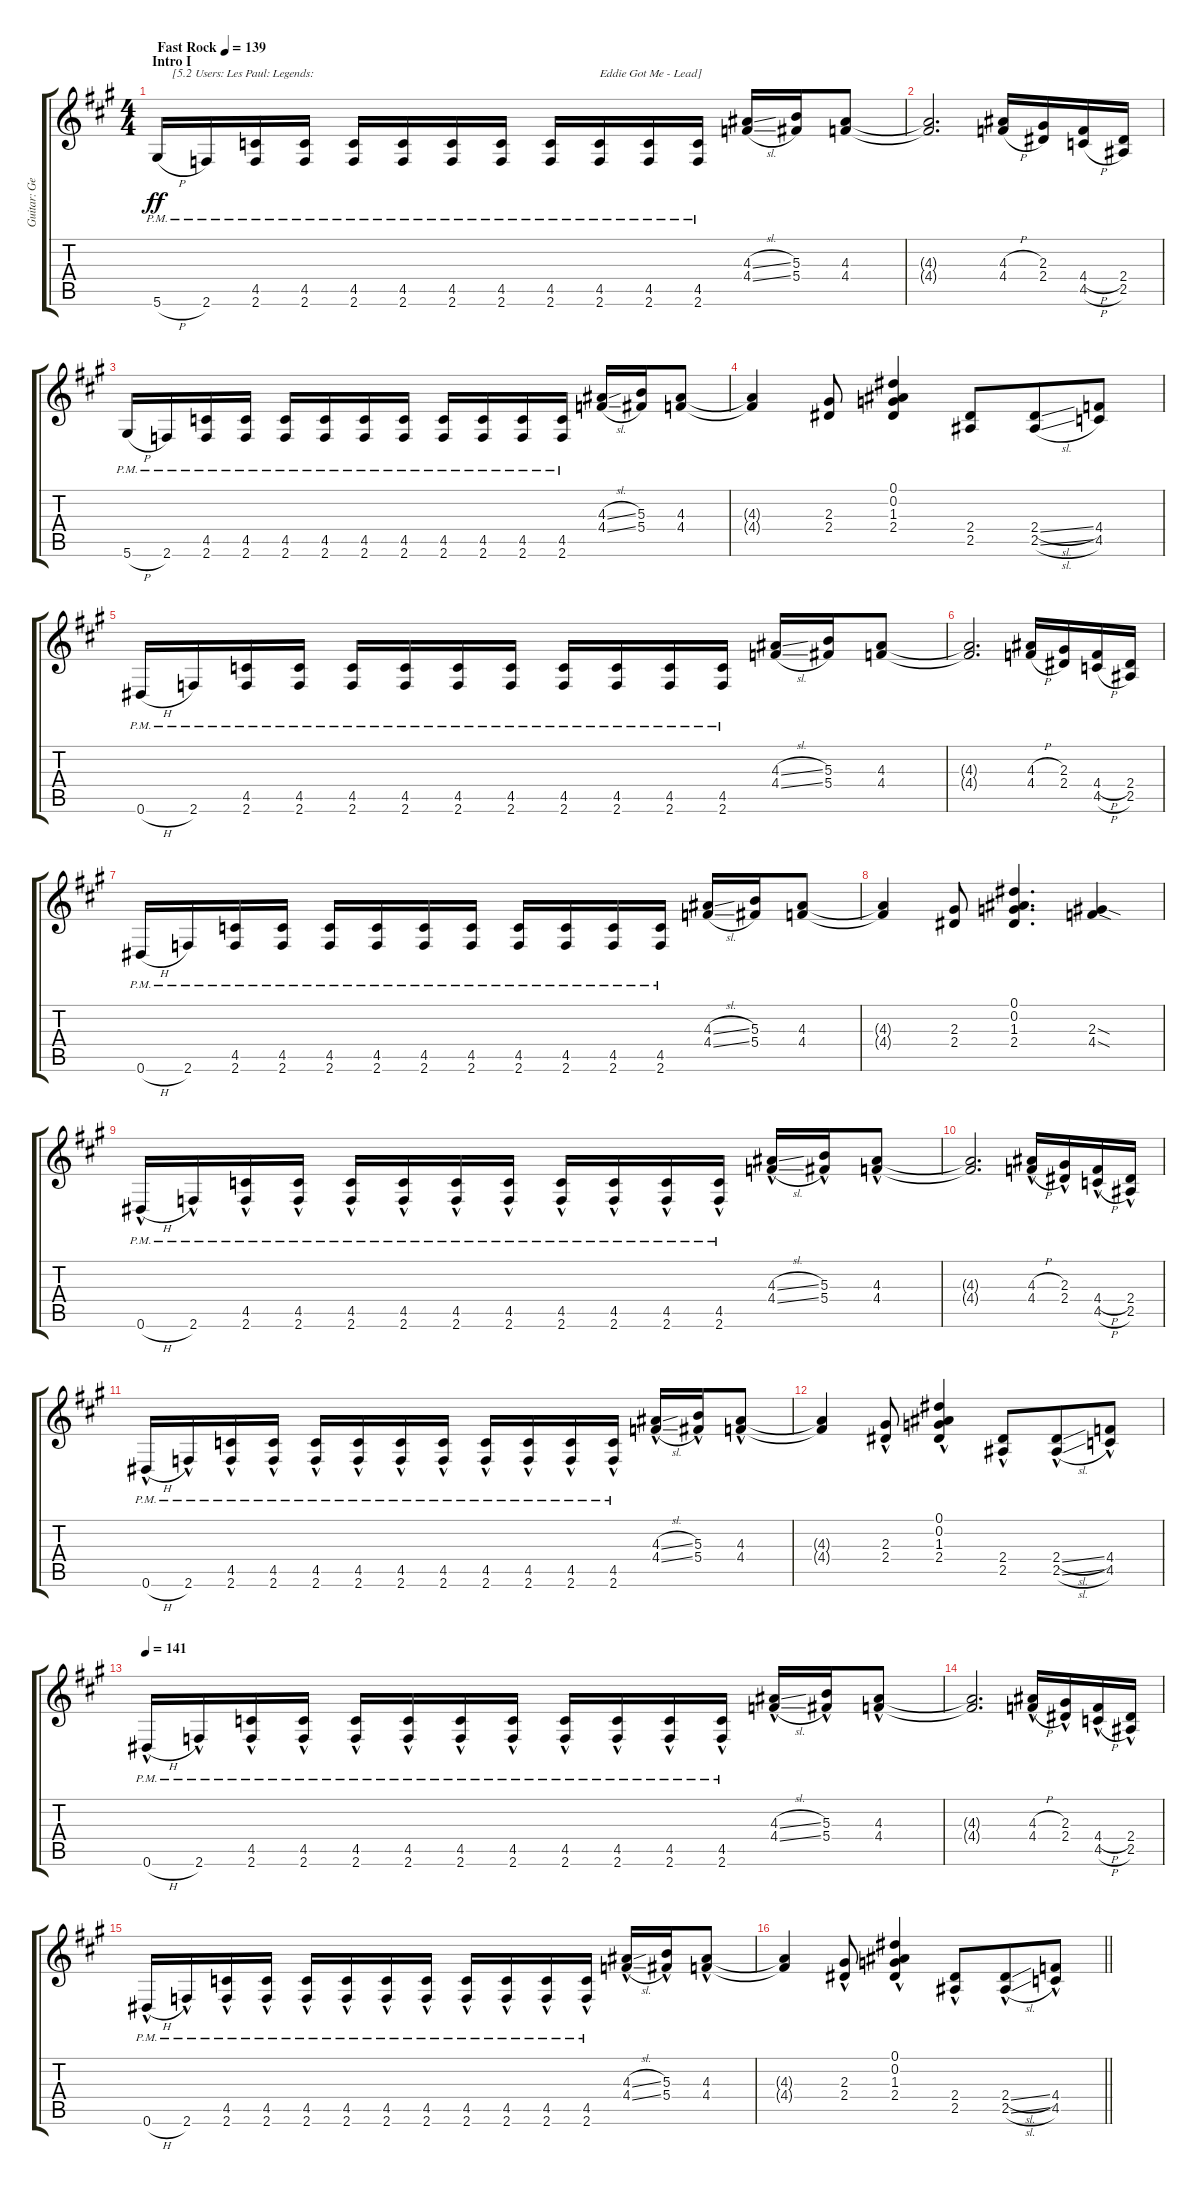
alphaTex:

\track ("Guitar: George" "Guitar: Ge") {instrument distortionguitar}
\staff {score tabs}
\tuning (Eb4 Bb3 Gb3 Db3 Ab2 Eb2) {hide}
\ts (4 4)
\section ("" "Intro I")
\tempo (139 "Fast Rock")
\clef g2
\ks a
5.6{h pm}.16{txt "     [5.2 Users: Les Paul: Legends:" dy ff instrument distortionguitar} 2.6{pm}.16 (4.5{pm} 2.6{pm}).16 (4.5{pm} 2.6{pm}).16 (4.5{pm} 2.6{pm}).16 (4.5{pm} 2.6{pm}).16 (4.5{pm} 2.6{pm}).16 (4.5{pm} 2.6{pm}).16 (4.5{pm} 2.6{pm}).16 (4.5{pm} 2.6{pm}).16{txt "Eddie Got Me - Lead]"} (4.5{pm} 2.6{pm}).16 (4.5{pm} 2.6{pm}).16 (4.3{sl} 4.4{sl}).16 (5.3 5.4).16 (4.3 4.4).8 |
(4.3{t} 4.4{t}).2{d} (4.3{h} 4.4{h}).16 (2.3 2.4).16 (4.4{h} 4.5{h}).16 (2.4 2.5).16 |
5.6{h pm}.16 2.6{pm}.16 (4.5{pm} 2.6{pm}).16 (4.5{pm} 2.6{pm}).16 (4.5{pm} 2.6{pm}).16 (4.5{pm} 2.6{pm}).16 (4.5{pm} 2.6{pm}).16 (4.5{pm} 2.6{pm}).16 (4.5{pm} 2.6{pm}).16 (4.5{pm} 2.6{pm}).16 (4.5{pm} 2.6{pm}).16 (4.5{pm} 2.6{pm}).16 (4.3{sl} 4.4{sl}).16 (5.3 5.4).16 (4.3 4.4).8 |
(4.3{t} 4.4{t}).4 (2.3 2.4).8 (0.1 0.2 1.3 2.4).4 (2.4 2.5).8{beam merge} (2.4{sl} 2.5{sl}).8 (4.4 4.5).8 |
0.6{h pm}.16 2.6{pm}.16 (4.5{pm} 2.6{pm}).16 (4.5{pm} 2.6{pm}).16 (4.5{pm} 2.6{pm}).16 (4.5{pm} 2.6{pm}).16 (4.5{pm} 2.6{pm}).16 (4.5{pm} 2.6{pm}).16 (4.5{pm} 2.6{pm}).16 (4.5{pm} 2.6{pm}).16 (4.5{pm} 2.6{pm}).16 (4.5{pm} 2.6{pm}).16 (4.3{sl} 4.4{sl}).16 (5.3 5.4).16 (4.3 4.4).8 |
(4.3{t} 4.4{t}).2{d} (4.3{h} 4.4{h}).16 (2.3 2.4).16 (4.4{h} 4.5{h}).16 (2.4 2.5).16 |
0.6{h pm}.16 2.6{pm}.16 (4.5{pm} 2.6{pm}).16 (4.5{pm} 2.6{pm}).16 (4.5{pm} 2.6{pm}).16 (4.5{pm} 2.6{pm}).16 (4.5{pm} 2.6{pm}).16 (4.5{pm} 2.6{pm}).16 (4.5{pm} 2.6{pm}).16 (4.5{pm} 2.6{pm}).16 (4.5{pm} 2.6{pm}).16 (4.5{pm} 2.6{pm}).16 (4.3{sl} 4.4{sl}).16 (5.3 5.4).16 (4.3 4.4).8 |
(4.3{t} 4.4{t}).4 (2.3 2.4).8 (0.1 0.2 1.3 2.4).4{d} (2.3{sod} 4.4{sod}).4 |
0.6{h hac pm}.16 2.6{hac pm}.16 (4.5{hac pm} 2.6{hac pm}).16 (4.5{hac pm} 2.6{hac pm}).16 (4.5{hac pm} 2.6{hac pm}).16 (4.5{hac pm} 2.6{hac pm}).16 (4.5{hac pm} 2.6{hac pm}).16 (4.5{hac pm} 2.6{hac pm}).16 (4.5{hac pm} 2.6{hac pm}).16 (4.5{hac pm} 2.6{hac pm}).16 (4.5{hac pm} 2.6{hac pm}).16 (4.5{hac pm} 2.6{hac pm}).16 (4.3{sl hac} 4.4{sl hac}).16 (5.3{hac} 5.4{hac}).16 (4.3{hac} 4.4{hac}).8 |
(4.3{t} 4.4{t}).2{d} (4.3{h hac} 4.4{h hac}).16 (2.3{hac} 2.4{hac}).16 (4.4{h hac} 4.5{h hac}).16 (2.4{hac} 2.5{hac}).16 |
0.6{h hac pm}.16 2.6{hac pm}.16 (4.5{hac pm} 2.6{hac pm}).16 (4.5{hac pm} 2.6{hac pm}).16 (4.5{hac pm} 2.6{hac pm}).16 (4.5{hac pm} 2.6{hac pm}).16 (4.5{hac pm} 2.6{hac pm}).16 (4.5{hac pm} 2.6{hac pm}).16 (4.5{hac pm} 2.6{hac pm}).16 (4.5{hac pm} 2.6{hac pm}).16 (4.5{hac pm} 2.6{hac pm}).16 (4.5{hac pm} 2.6{hac pm}).16 (4.3{sl hac} 4.4{sl hac}).16 (5.3{hac} 5.4{hac}).16 (4.3{hac} 4.4{hac}).8 |
(4.3{t} 4.4{t}).4 (2.3{hac} 2.4{hac}).8 (0.1{hac} 0.2{hac} 1.3{hac} 2.4{hac}).4 (2.4{hac} 2.5{hac}).8{beam merge} (2.4{sl hac} 2.5{sl hac}).8 (4.4{hac} 4.5{hac}).8 |
\tempo 141
0.6{h hac pm}.16 2.6{hac pm}.16 (4.5{hac pm} 2.6{hac pm}).16 (4.5{hac pm} 2.6{hac pm}).16 (4.5{hac pm} 2.6{hac pm}).16 (4.5{hac pm} 2.6{hac pm}).16 (4.5{hac pm} 2.6{hac pm}).16 (4.5{hac pm} 2.6{hac pm}).16 (4.5{hac pm} 2.6{hac pm}).16 (4.5{hac pm} 2.6{hac pm}).16 (4.5{hac pm} 2.6{hac pm}).16 (4.5{hac pm} 2.6{hac pm}).16 (4.3{sl hac} 4.4{sl hac}).16 (5.3{hac} 5.4{hac}).16 (4.3{hac} 4.4{hac}).8 |
(4.3{t} 4.4{t}).2{d} (4.3{h hac} 4.4{h hac}).16 (2.3{hac} 2.4{hac}).16 (4.4{h hac} 4.5{h hac}).16 (2.4{hac} 2.5{hac}).16 |
0.6{h hac pm}.16 2.6{hac pm}.16 (4.5{hac pm} 2.6{hac pm}).16 (4.5{hac pm} 2.6{hac pm}).16 (4.5{hac pm} 2.6{hac pm}).16 (4.5{hac pm} 2.6{hac pm}).16 (4.5{hac pm} 2.6{hac pm}).16 (4.5{hac pm} 2.6{hac pm}).16 (4.5{hac pm} 2.6{hac pm}).16 (4.5{hac pm} 2.6{hac pm}).16 (4.5{hac pm} 2.6{hac pm}).16 (4.5{hac pm} 2.6{hac pm}).16 (4.3{sl hac} 4.4{sl hac}).16 (5.3{hac} 5.4{hac}).16 (4.3{hac} 4.4{hac}).8 |
\barLineRight lightlight
(4.3{t} 4.4{t}).4 (2.3{hac} 2.4{hac}).8 (0.1{hac} 0.2{hac} 1.3{hac} 2.4{hac}).4 (2.4{hac} 2.5{hac}).8{beam merge} (2.4{sl hac} 2.5{sl hac}).8 (4.4{hac} 4.5{hac}).8
